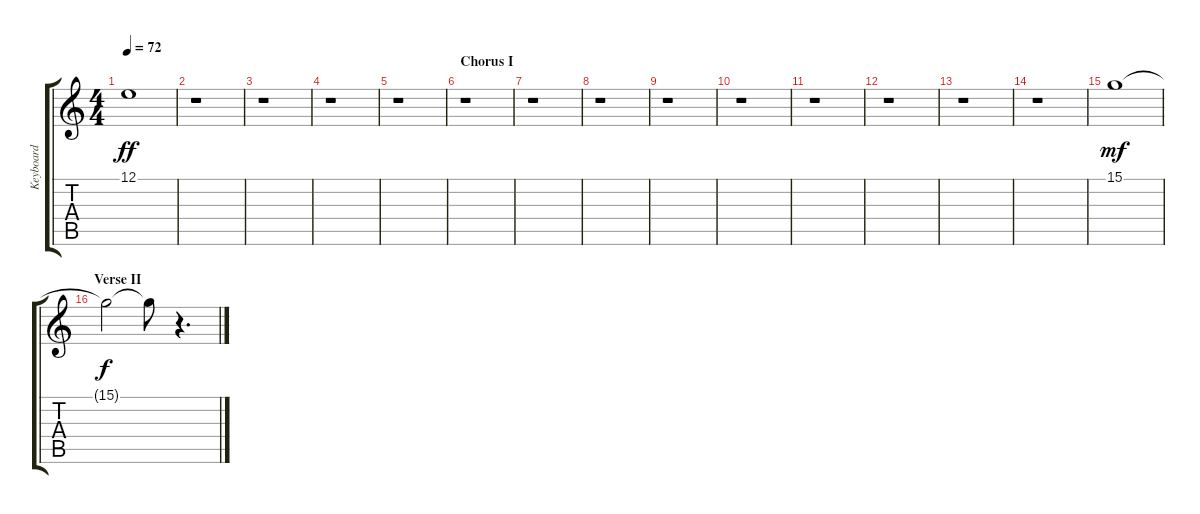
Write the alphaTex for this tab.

\track ("Keyboard" "Keyboard") {instrument lead1square}
\staff {score tabs}
\tuning (E4 B3 G3 D3 A2 E2) {hide}
\ts (4 4)
\tempo 72
\clef g2
\ks c
12.1.1{dy ff volume 1} |
r.1 |
r.1 |
r.1 |
r.1 |
\section ("" "Chorus I")
r.1 |
r.1 |
r.1 |
r.1 |
r.1 |
r.1 |
r.1 |
r.1 |
r.1 |
15.1.1{dy mf volume 1} |
\section ("" "Verse II")
15.1{t}.2{dy f} 15.1{t}.8 r.4{d}
